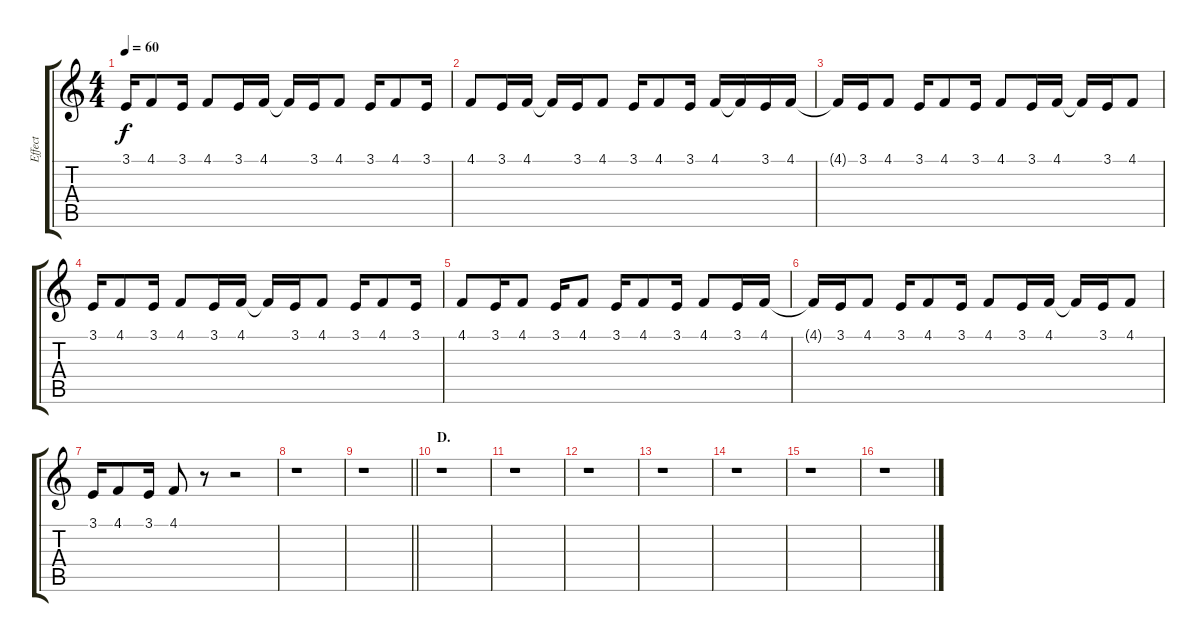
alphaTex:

\track ("Effect" "Effect") {instrument fx7echoes}
\staff {score tabs}
\tuning (Db4 Ab3 E3 B2 Gb2 Db2) {hide}
\ts (4 4)
\tempo 60
\clef g2
\ks c
3.1.16{dy f} 4.1.8 3.1.16 4.1.8 3.1.16 4.1.16 4.1{t}.16 3.1.16 4.1.8 3.1.16 4.1.8 3.1.16 |
4.1.8 3.1.16 4.1.16 4.1{t}.16 3.1.16 4.1.8 3.1.16 4.1.8 3.1.16 4.1.16 4.1{t}.16 3.1.16 4.1.16 |
4.1{t}.16 3.1.16 4.1.8 3.1.16 4.1.8 3.1.16 4.1.8 3.1.16 4.1.16 4.1{t}.16 3.1.16 4.1.8 |
3.1.16 4.1.8 3.1.16 4.1.8 3.1.16 4.1.16 4.1{t}.16 3.1.16 4.1.8 3.1.16 4.1.8 3.1.16 |
4.1.8 3.1.16 4.1.8 3.1.16 4.1.8 3.1.16 4.1.8 3.1.16 4.1.8 3.1.16 4.1.16 |
4.1{t}.16 3.1.16 4.1.8 3.1.16 4.1.8 3.1.16 4.1.8 3.1.16 4.1.16 4.1{t}.16 3.1.16 4.1.8 |
3.1.16 4.1.8 3.1.16 4.1.8 r.8 r.2 |
r.1 |
\barLineRight lightlight
r.1 |
\section ("" "D.")
r.1 |
r.1 |
r.1 |
r.1 |
r.1 |
r.1 |
r.1
